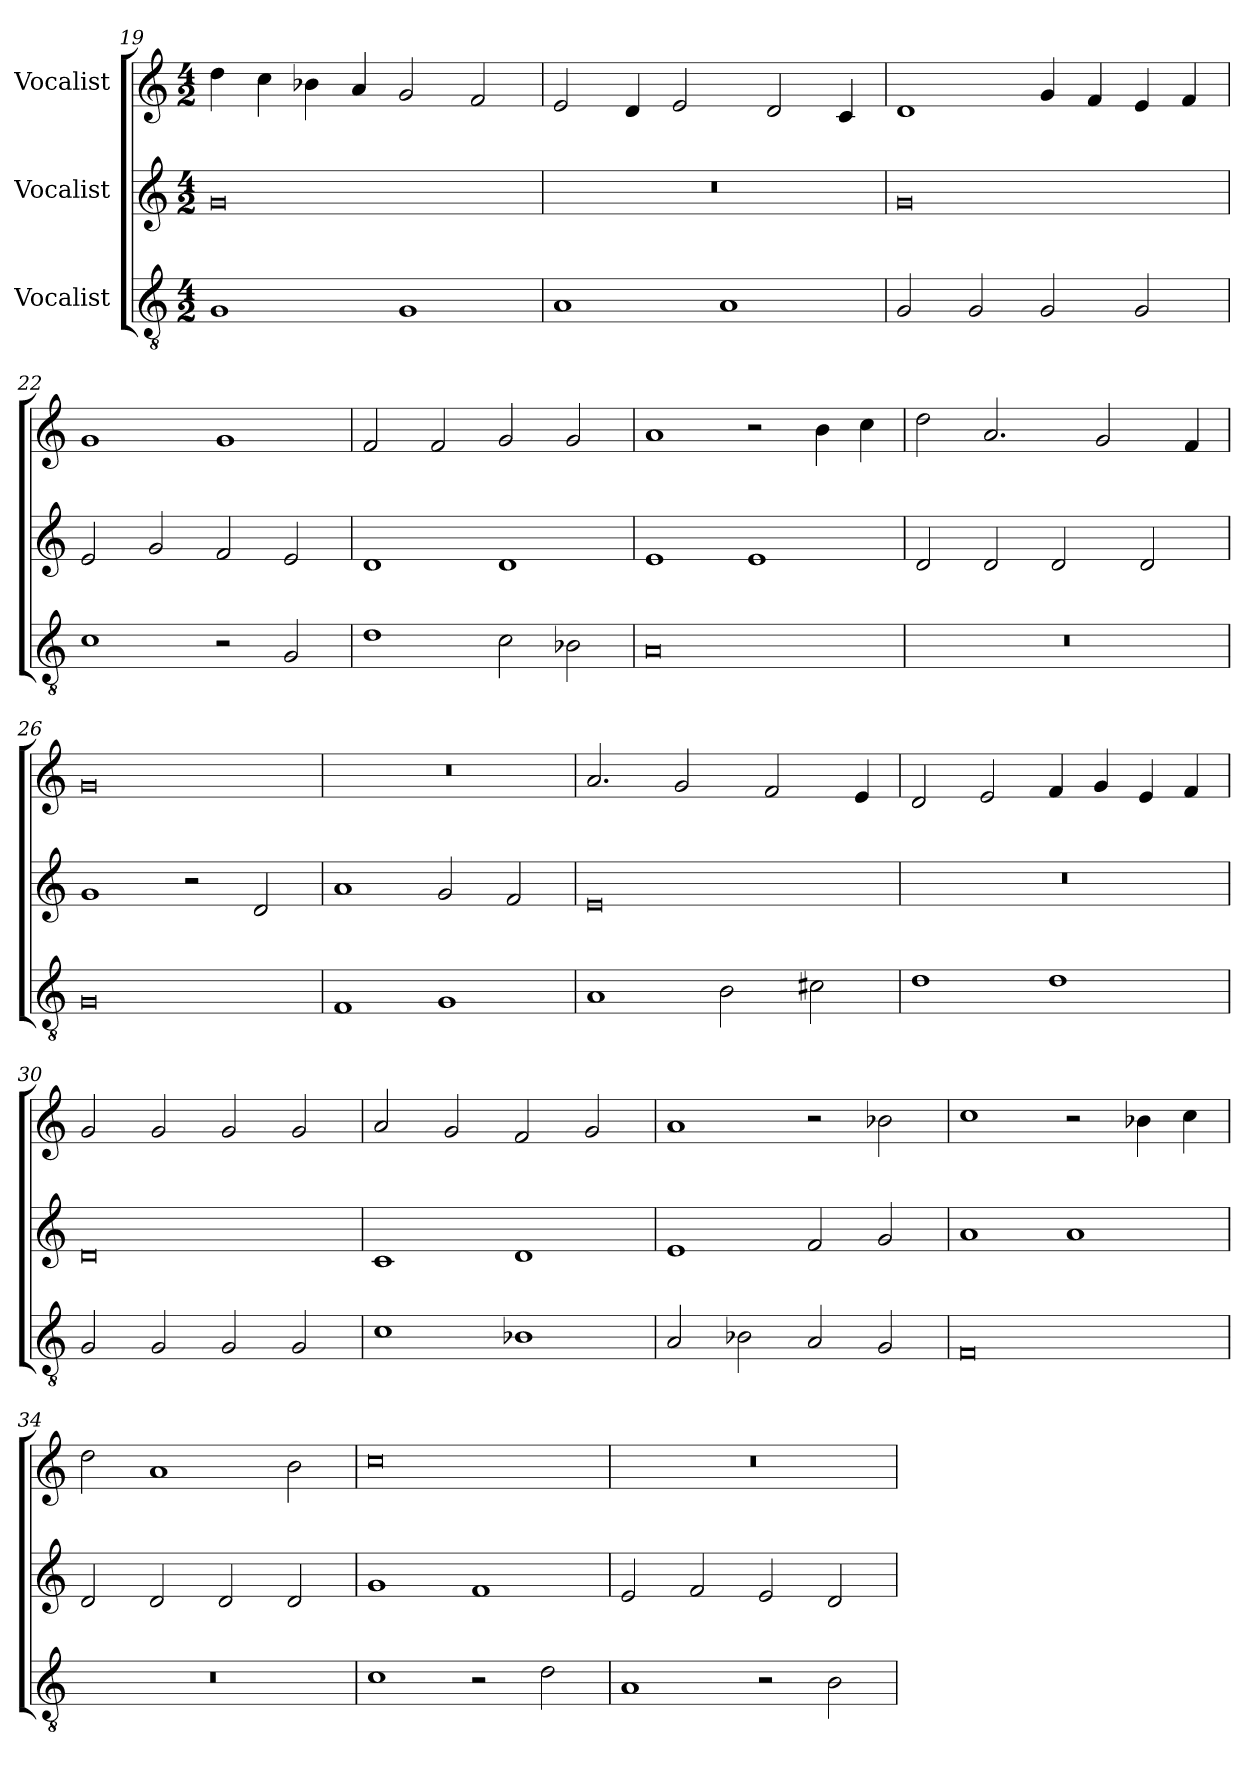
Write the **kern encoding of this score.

**kern	**kern	**kern
*part3	*part2	*part1
*staff3	*staff2	*staff1
*I"Vocalist	*I"Vocalist	*I"Vocalist
*clefGv2	*clefG2	*clefG2
*k[]	*k[]	*k[]
*M4/2	*M4/2	*M4/2
=19	=19	=19
1G	0g	4dd\
.	.	4cc\
.	.	4b-X\
.	.	4a/
1G	.	2g/
.	.	2f/
=20	=20	=20
1A	0r	2e/
.	.	4d/
.	.	2e/
1A	.	.
.	.	2d/
.	.	4c/
=21	=21	=21
2G/	0g	1d
2G/	.	.
2G/	.	4g/
.	.	4f/
2G/	.	4e/
.	.	4f/
=22	=22	=22
1c	2e/	1g
.	2g/	.
2r	2f/	1g
2G/	2e/	.
=23	=23	=23
1d	1d	2f/
.	.	2f/
2c\	1d	2g/
2B-X\	.	2g/
=24	=24	=24
0A	1e	1a
.	1e	2r
.	.	4b\
.	.	4cc\
=25	=25	=25
0r	2d/	2dd\
.	2d/	2.a/
.	2d/	.
.	.	2g/
.	2d/	.
.	.	4f/
=26	=26	=26
0G	1g	0g
.	2r	.
.	2d/	.
=27	=27	=27
1F	1a	0r
1G	2g/	.
.	2f/	.
=28	=28	=28
1A	0e	2.a/
.	.	2g/
2B\	.	.
.	.	2f/
2c#X\	.	.
.	.	4e/
=29	=29	=29
1d	0r	2d/
.	.	2e/
1d	.	4f/
.	.	4g/
.	.	4e/
.	.	4f/
=30	=30	=30
2G/	0d	2g/
2G/	.	2g/
2G/	.	2g/
2G/	.	2g/
=31	=31	=31
1c	1c	2a/
.	.	2g/
1B-X	1d	2f/
.	.	2g/
=32	=32	=32
2A/	1e	1a
2B-X\	.	.
2A/	2f/	2r
2G/	2g/	2b-X\
=33	=33	=33
0F	1a	1cc
.	1a	2r
.	.	4b-X\
.	.	4cc\
=34	=34	=34
0r	2d/	2dd\
.	2d/	1a
.	2d/	.
.	2d/	2b\
=35	=35	=35
1c	1g	0cc
2r	1f	.
2d\	.	.
=36	=36	=36
1A	2e/	0r
.	2f/	.
2r	2e/	.
2B\	2d/	.
=	=	=
*-	*-	*-
